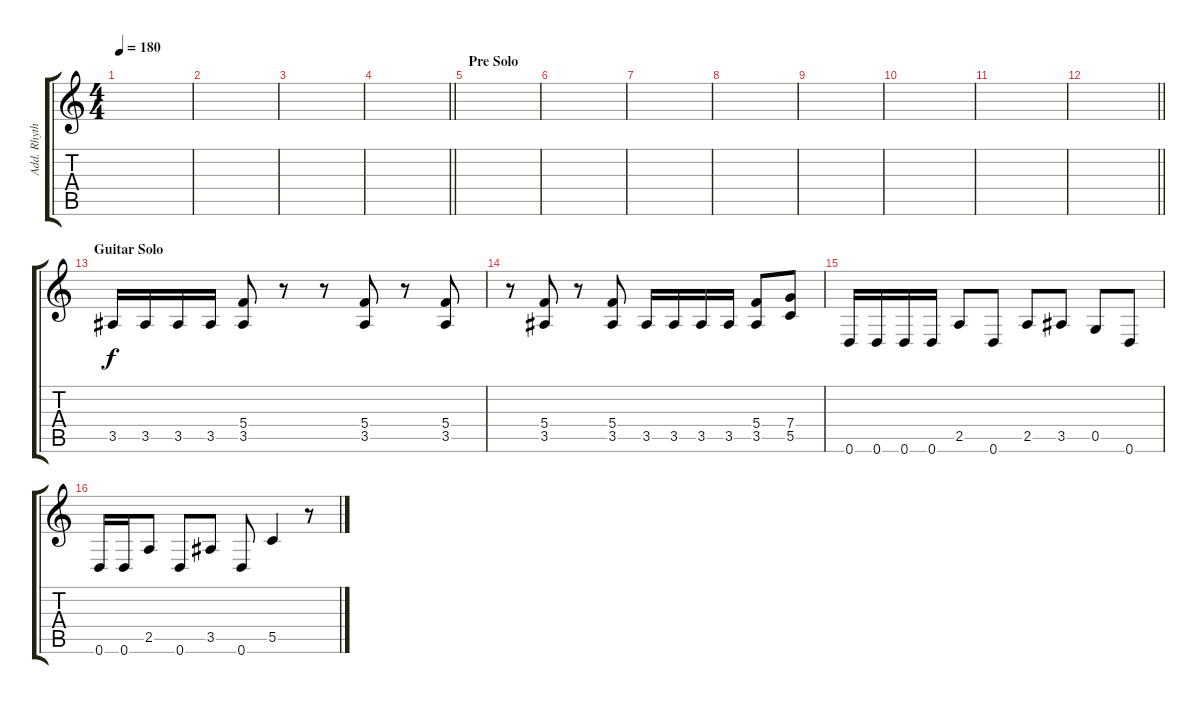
\track ("Add. Rhythm Guitar" "Add. Rhyth") {instrument distortionguitar}
\staff {score tabs}
\tuning (D4 A3 F3 C3 G2 D2) {hide}
\ts (4 4)
\tempo 180
\clef g2
\ks c
|
|
|
\barLineRight lightlight
|
\section ("" "Pre Solo")
|
|
|
|
|
|
|
\barLineRight lightlight
|
\section ("" "Guitar Solo")
3.5.16 3.5.16 3.5.16 3.5.16 (5.4 3.5).8 r.8 r.8 (5.4 3.5).8 r.8 (5.4 3.5).8 |
r.8 (5.4 3.5).8 r.8 (5.4 3.5).8 3.5.16 3.5.16 3.5.16 3.5.16 (5.4 3.5).8 (7.4 5.5).8 |
0.6.16 0.6.16 0.6.16 0.6.16 2.5.8 0.6.8 2.5.8 3.5.8 0.5.8 0.6.8 |
0.6.16 0.6.16 2.5.8 0.6.8 3.5.8 0.6.8 5.5.4 r.8
